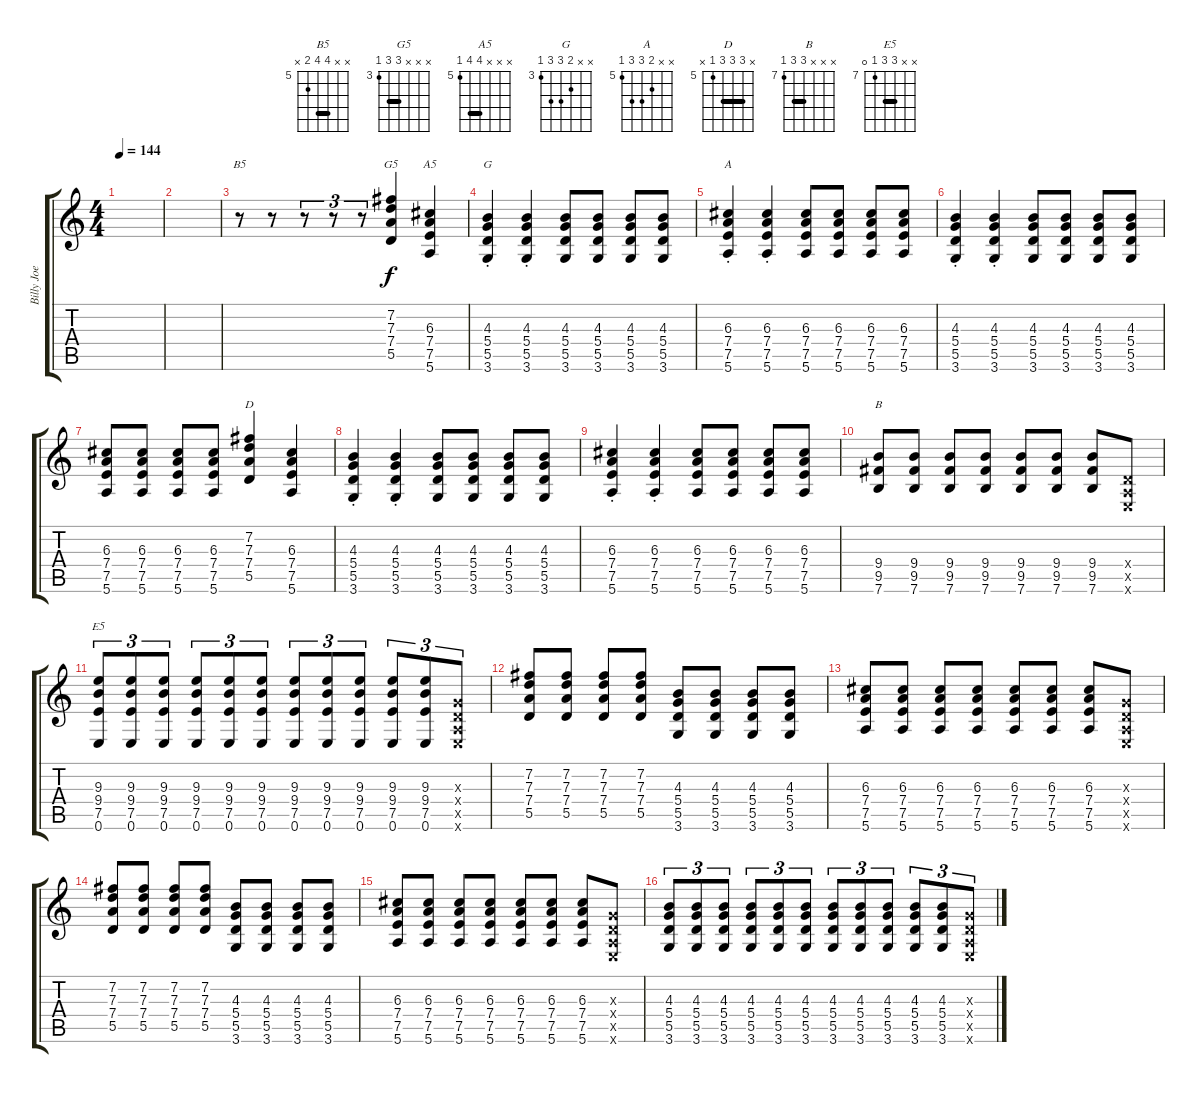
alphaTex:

\track ("Billy Joe Amstrong" "Billy Joe ") {instrument overdrivenguitar}
\staff {score tabs}
\tuning (E4 B3 G3 D3 A2 E2) {hide}
\chord ("B5" x x 8 8 6 x) {firstfret 5 barre 8}
\chord ("G5" x x x 5 5 3) {firstfret 3 barre 5}
\chord ("A5" x x x 8 8 5) {firstfret 5 barre 8}
\chord ("G" x x 4 5 5 3) {firstfret 3}
\chord ("A" x x 6 7 7 5) {firstfret 5}
\chord ("D" x 7 7 7 5 x) {firstfret 5 barre 7}
\chord ("B" x x x 9 9 7) {firstfret 7 barre 9}
\chord ("E5" x x 9 9 7 0) {firstfret 7 barre 9}
\ts (4 4)
\tempo 144
\clef g2
\ks c
|
|
r.8{ch "B5"} r.8 r.8{tu (3 2)} r.8{tu (3 2)} r.8{tu (3 2)} (7.2 7.3 7.4 5.5).4{ch "G5"} (6.3 7.4 7.5 5.6).4{ch "A5"} |
(4.3{st} 5.4{st} 5.5{st} 3.6{st}).4{ch "G"} (4.3{st} 5.4{st} 5.5{st} 3.6{st}).4 (4.3 5.4 5.5 3.6).8 (4.3 5.4 5.5 3.6).8 (4.3 5.4 5.5 3.6).8 (4.3 5.4 5.5 3.6).8 |
(6.3{st} 7.4{st} 7.5{st} 5.6{st}).4{ch "A"} (6.3{st} 7.4{st} 7.5{st} 5.6{st}).4 (6.3 7.4 7.5 5.6).8 (6.3 7.4 7.5 5.6).8 (6.3 7.4 7.5 5.6).8 (6.3 7.4 7.5 5.6).8 |
(4.3{st} 5.4{st} 5.5{st} 3.6{st}).4 (4.3{st} 5.4{st} 5.5{st} 3.6{st}).4 (4.3 5.4 5.5 3.6).8 (4.3 5.4 5.5 3.6).8 (4.3 5.4 5.5 3.6).8 (4.3 5.4 5.5 3.6).8 |
(6.3 7.4 7.5 5.6).8 (6.3 7.4 7.5 5.6).8 (6.3 7.4 7.5 5.6).8 (6.3 7.4 7.5 5.6).8 (7.2 7.3 7.4 5.5).4{ch "D"} (6.3 7.4 7.5 5.6).4 |
(4.3{st} 5.4{st} 5.5{st} 3.6{st}).4 (4.3{st} 5.4{st} 5.5{st} 3.6{st}).4 (4.3 5.4 5.5 3.6).8 (4.3 5.4 5.5 3.6).8 (4.3 5.4 5.5 3.6).8 (4.3 5.4 5.5 3.6).8 |
(6.3{st} 7.4{st} 7.5{st} 5.6{st}).4 (6.3{st} 7.4{st} 7.5{st} 5.6{st}).4 (6.3 7.4 7.5 5.6).8 (6.3 7.4 7.5 5.6).8 (6.3 7.4 7.5 5.6).8 (6.3 7.4 7.5 5.6).8 |
(9.4 9.5 7.6).8{ch "B"} (9.4 9.5 7.6).8 (9.4 9.5 7.6).8 (9.4 9.5 7.6).8 (9.4 9.5 7.6).8 (9.4 9.5 7.6).8 (9.4 9.5 7.6).8 (0.4{x} 0.5{x} 0.6{x}).8 |
(9.3 9.4 7.5 0.6).8{tu (3 2) ch "E5"} (9.3 9.4 7.5 0.6).8{tu (3 2)} (9.3 9.4 7.5 0.6).8{tu (3 2)} (9.3 9.4 7.5 0.6).8{tu (3 2)} (9.3 9.4 7.5 0.6).8{tu (3 2)} (9.3 9.4 7.5 0.6).8{tu (3 2)} (9.3 9.4 7.5 0.6).8{tu (3 2)} (9.3 9.4 7.5 0.6).8{tu (3 2)} (9.3 9.4 7.5 0.6).8{tu (3 2)} (9.3 9.4 7.5 0.6).8{tu (3 2)} (9.3 9.4 7.5 0.6).8{tu (3 2)} (0.3{x} 0.4{x} 0.5{x} 0.6{x}).8{tu (3 2)} |
(7.2 7.3 7.4 5.5).8 (7.2 7.3 7.4 5.5).8 (7.2 7.3 7.4 5.5).8 (7.2 7.3 7.4 5.5).8 (4.3 5.4 5.5 3.6).8 (4.3 5.4 5.5 3.6).8 (4.3 5.4 5.5 3.6).8 (4.3 5.4 5.5 3.6).8 |
(6.3 7.4 7.5 5.6).8 (6.3 7.4 7.5 5.6).8 (6.3 7.4 7.5 5.6).8 (6.3 7.4 7.5 5.6).8 (6.3 7.4 7.5 5.6).8 (6.3 7.4 7.5 5.6).8 (6.3 7.4 7.5 5.6).8 (0.3{x} 0.4{x} 0.5{x} 0.6{x}).8 |
(7.2 7.3 7.4 5.5).8 (7.2 7.3 7.4 5.5).8 (7.2 7.3 7.4 5.5).8 (7.2 7.3 7.4 5.5).8 (4.3 5.4 5.5 3.6).8 (4.3 5.4 5.5 3.6).8 (4.3 5.4 5.5 3.6).8 (4.3 5.4 5.5 3.6).8 |
(6.3 7.4 7.5 5.6).8 (6.3 7.4 7.5 5.6).8 (6.3 7.4 7.5 5.6).8 (6.3 7.4 7.5 5.6).8 (6.3 7.4 7.5 5.6).8 (6.3 7.4 7.5 5.6).8 (6.3 7.4 7.5 5.6).8 (0.3{x} 0.4{x} 0.5{x} 0.6{x}).8 |
(4.3 5.4 5.5 3.6).8{tu (3 2)} (4.3 5.4 5.5 3.6).8{tu (3 2)} (4.3 5.4 5.5 3.6).8{tu (3 2)} (4.3 5.4 5.5 3.6).8{tu (3 2)} (4.3 5.4 5.5 3.6).8{tu (3 2)} (4.3 5.4 5.5 3.6).8{tu (3 2)} (4.3 5.4 5.5 3.6).8{tu (3 2)} (4.3 5.4 5.5 3.6).8{tu (3 2)} (4.3 5.4 5.5 3.6).8{tu (3 2)} (4.3 5.4 5.5 3.6).8{tu (3 2)} (4.3 5.4 5.5 3.6).8{tu (3 2)} (0.3{x} 0.4{x} 0.5{x} 0.6{x}).8{tu (3 2)}
